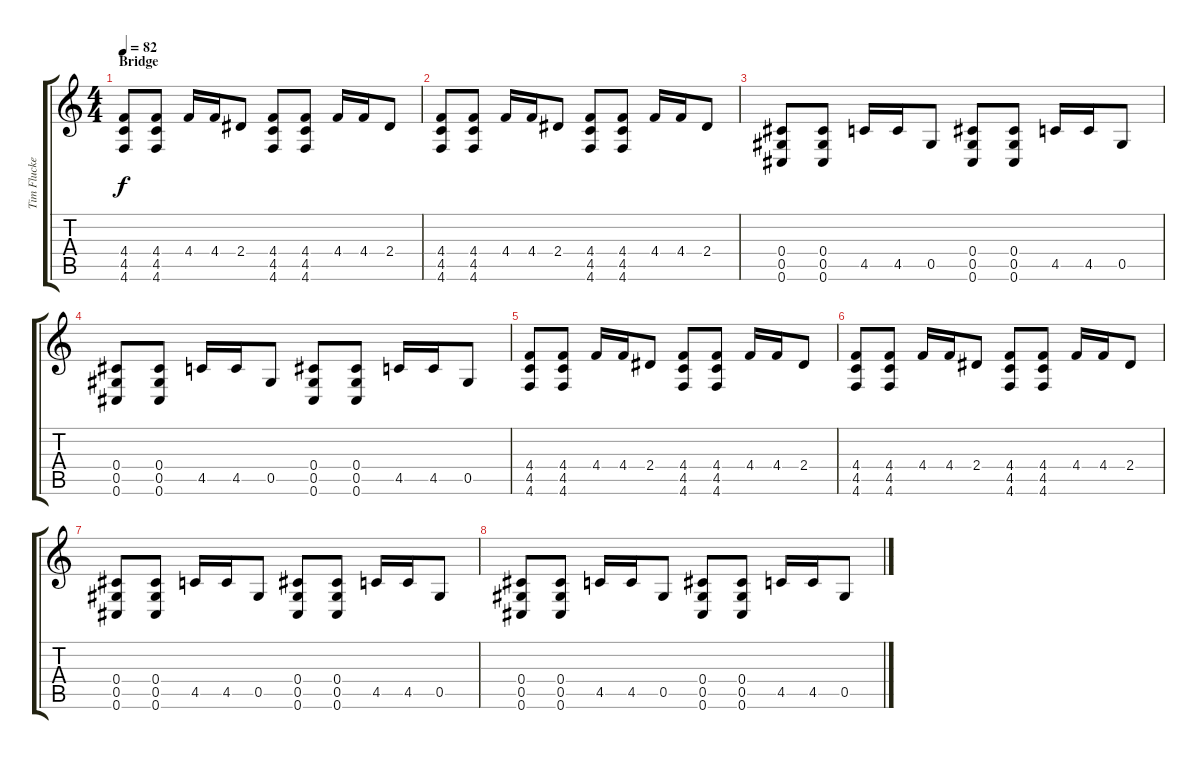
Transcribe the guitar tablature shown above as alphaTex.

\track ("Tim Fluckey(Acoustic& Distortion)" "Tim Flucke") {instrument acousticguitarnylon}
\staff {score tabs}
\tuning (Eb4 Bb3 Gb3 Db3 Ab2 Db2) {hide}
\ts (4 4)
\section ("" "Bridge")
\tempo 82
\clef g2
\ks c
(4.4 4.5 4.6).8{dy f} (4.4 4.5 4.6).8 4.4.16 4.4.16 2.4.8 (4.4 4.5 4.6).8 (4.4 4.5 4.6).8 4.4.16 4.4.16 2.4.8 |
(4.4 4.5 4.6).8 (4.4 4.5 4.6).8 4.4.16 4.4.16 2.4.8 (4.4 4.5 4.6).8 (4.4 4.5 4.6).8 4.4.16 4.4.16 2.4.8 |
(0.4 0.5 0.6).8 (0.4 0.5 0.6).8 4.5.16 4.5.16 0.5.8 (0.4 0.5 0.6).8 (0.4 0.5 0.6).8 4.5.16 4.5.16 0.5.8 |
(0.4 0.5 0.6).8 (0.4 0.5 0.6).8 4.5.16 4.5.16 0.5.8 (0.4 0.5 0.6).8 (0.4 0.5 0.6).8 4.5.16 4.5.16 0.5.8 |
(4.4 4.5 4.6).8 (4.4 4.5 4.6).8 4.4.16 4.4.16 2.4.8 (4.4 4.5 4.6).8 (4.4 4.5 4.6).8 4.4.16 4.4.16 2.4.8 |
(4.4 4.5 4.6).8 (4.4 4.5 4.6).8 4.4.16 4.4.16 2.4.8 (4.4 4.5 4.6).8 (4.4 4.5 4.6).8 4.4.16 4.4.16 2.4.8 |
(0.4 0.5 0.6).8 (0.4 0.5 0.6).8 4.5.16 4.5.16 0.5.8 (0.4 0.5 0.6).8 (0.4 0.5 0.6).8 4.5.16 4.5.16 0.5.8 |
(0.4 0.5 0.6).8 (0.4 0.5 0.6).8 4.5.16 4.5.16 0.5.8 (0.4 0.5 0.6).8 (0.4 0.5 0.6).8 4.5.16 4.5.16 0.5.8
